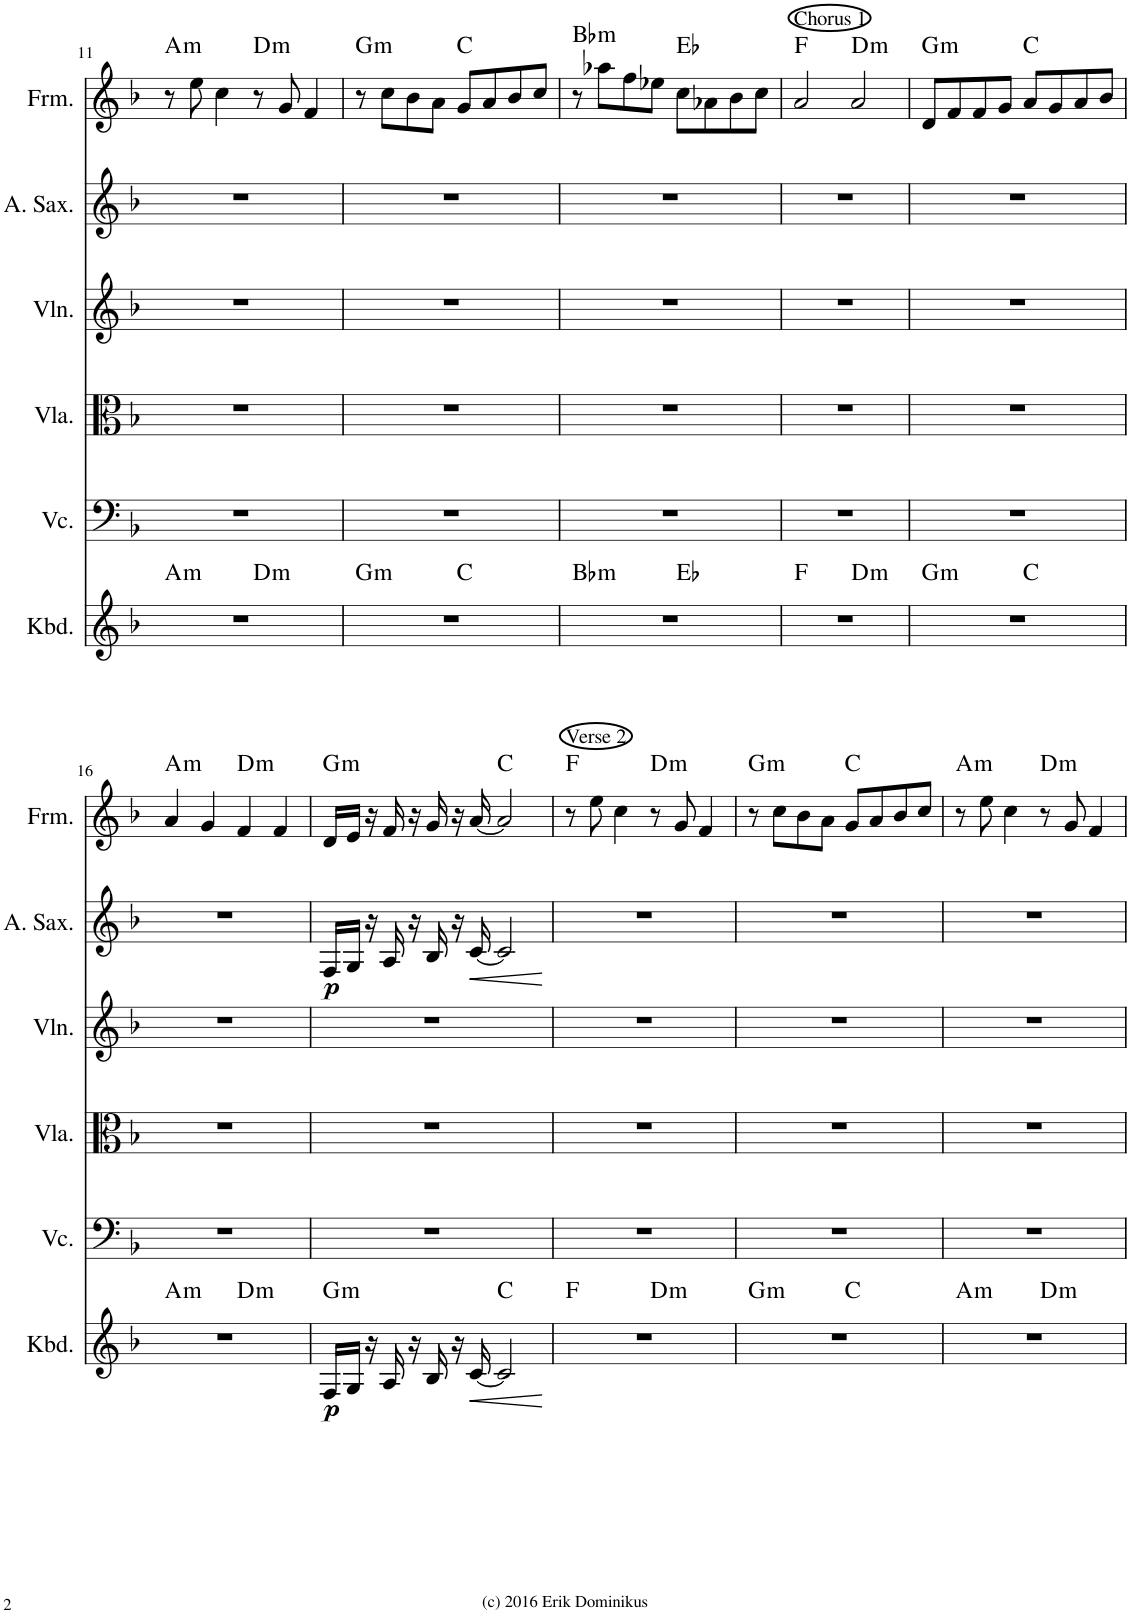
**kern	**dynam	**harte	**kern	**kern	**kern	**kern	**dynam	**kern	**harte
*part6	*part6	*part6	*part5	*part4	*part3	*part2	*part2	*part1	*part1
*staff6	*staff6	*	*staff5	*staff4	*staff3	*staff2	*staff2	*staff1	*
*I"Keyboard	*	*	*I"Violoncello	*I"Viola	*I"Violin	*I"Alto Saxophone	*	*I"Form	*
*I'Kbd.	*	*	*I'Vc.	*I'Vla.	*I'Vln.	*I'A. Sax.	*	*I'Frm.	*
!!LO:PB:g=z
*clefG2	*	*	*clefF4	*clefC3	*clefG2	*clefG2	*	*clefG2	*
*	*	*	*	*	*	*ITrd5c9	*	*	*
*k[b-]	*	*	*k[b-]	*k[b-]	*k[b-]	*k[b-]	*	*k[b-]	*
*M4/4	*	*	*M4/4	*M4/4	*M4/4	*M4/4	*	*M4/4	*
=11	=11	=11	=11	=11	=11	=11	=11	=11	=11
!	!	!LO:H:kt=m	!	!	!	!	!	!	!LO:H:kt=m
*^	*	*	*	*	*	*	*	*	*
1r	2ryy	.	A:min	1r	1r	1r	1r	.	8r	A:min
.	.	.	.	.	.	.	.	.	8ee\	.
.	.	.	.	.	.	.	.	.	4cc\	.
!	!	!	!LO:H:kt=m	!	!	!	!	!	!	!LO:H:kt=m
.	2ryy	.	D:min	.	.	.	.	.	8r	D:min
.	.	.	.	.	.	.	.	.	8g/	.
.	.	.	.	.	.	.	.	.	4f/	.
=12	=12	=12	=12	=12	=12	=12	=12	=12	=12	=12
!	!	!	!LO:H:kt=m	!	!	!	!	!	!	!LO:H:kt=m
1r	2ryy	.	G:min	1r	1r	1r	1r	.	8r	G:min
.	.	.	.	.	.	.	.	.	8cc\L	.
.	.	.	.	.	.	.	.	.	8b-\	.
.	.	.	.	.	.	.	.	.	8a\J	.
.	2ryy	.	C:maj	.	.	.	.	.	8g/L	C:maj
.	.	.	.	.	.	.	.	.	8a/	.
.	.	.	.	.	.	.	.	.	8b-/	.
.	.	.	.	.	.	.	.	.	8cc/J	.
=13	=13	=13	=13	=13	=13	=13	=13	=13	=13	=13
!	!	!	!LO:H:kt=m	!	!	!	!	!	!	!LO:H:kt=m
1r	2ryy	.	Bb:min	1r	1r	1r	1r	.	8r	Bb:min
.	.	.	.	.	.	.	.	.	8aa-X\L	.
.	.	.	.	.	.	.	.	.	8ff\	.
.	.	.	.	.	.	.	.	.	8ee-X\J	.
.	2ryy	.	Eb:maj	.	.	.	.	.	8cc\L	Eb:maj
.	.	.	.	.	.	.	.	.	8a-X\	.
.	.	.	.	.	.	.	.	.	8b-\	.
.	.	.	.	.	.	.	.	.	8cc\J	.
=14	=14	=14	=14	=14	=14	=14	=14	=14	=14	=14
!	!	!	!	!	!	!	!	!	!LO:TX:a:t=Chorus 1	!
1r	2ryy	.	F:maj	1r	1r	1r	1r	.	2a/	F:maj
!	!	!	!LO:H:kt=m	!	!	!	!	!	!	!LO:H:kt=m
.	2ryy	.	D:min	.	.	.	.	.	2a/	D:min
=15	=15	=15	=15	=15	=15	=15	=15	=15	=15	=15
!	!	!	!LO:H:kt=m	!	!	!	!	!	!	!LO:H:kt=m
1r	2ryy	.	G:min	1r	1r	1r	1r	.	8d/L	G:min
.	.	.	.	.	.	.	.	.	8f/	.
.	.	.	.	.	.	.	.	.	8f/	.
.	.	.	.	.	.	.	.	.	8g/J	.
.	2ryy	.	C:maj	.	.	.	.	.	8a/L	C:maj
.	.	.	.	.	.	.	.	.	8g/	.
.	.	.	.	.	.	.	.	.	8a/	.
.	.	.	.	.	.	.	.	.	8b-/J	.
!!LO:LB:g=z
=16	=16	=16	=16	=16	=16	=16	=16	=16	=16	=16
!	!	!	!LO:H:kt=m	!	!	!	!	!	!	!LO:H:kt=m
1r	2ryy	.	A:min	1r	1r	1r	1r	.	4a/	A:min
.	.	.	.	.	.	.	.	.	4g/	.
!	!	!	!LO:H:kt=m	!	!	!	!	!	!	!LO:H:kt=m
.	2ryy	.	D:min	.	.	.	.	.	4f/	D:min
.	.	.	.	.	.	.	.	.	4f/	.
=17	=17	=17	=17	=17	=17	=17	=17	=17	=17	=17
!	!	!LO:DY:b	!LO:H:kt=m	!	!	!	!	!LO:DY:b	!	!LO:H:kt=m
*v	*v	*	*	*	*	*	*	*	*	*
16F/LL	p	G:min	1r	1r	1r	16F/LL	p	16d/LL	G:min
16G/JJ	.	.	.	.	.	16G/JJ	.	16e/JJ	.
16r	.	.	.	.	.	16r	.	16r	.
16A/	.	.	.	.	.	16A/	.	16f/	.
16r	.	.	.	.	.	16r	.	16r	.
16B-/	.	.	.	.	.	16B-/	.	16g/	.
16r	.	.	.	.	.	16r	.	16r	.
!	!LO:HP:b	!	!	!	!	!	!LO:HP:b	!	!
[16c/	<	.	.	.	.	[16c/	<	[16a/	.
2c/]	.	C:maj	.	.	.	2c/]	.	2a/]	C:maj
.	[	.	.	.	.	.	[	.	.
=18	=18	=18	=18	=18	=18	=18	=18	=18	=18
!	!	!	!	!	!	!	!	!LO:TX:a:t=Verse 2	!
*^	*	*	*	*	*	*	*	*	*
1r	2ryy	.	F:maj	1r	1r	1r	1r	.	8r	F:maj
.	.	.	.	.	.	.	.	.	8ee\	.
.	.	.	.	.	.	.	.	.	4cc\	.
!	!	!	!LO:H:kt=m	!	!	!	!	!	!	!LO:H:kt=m
.	2ryy	.	D:min	.	.	.	.	.	8r	D:min
.	.	.	.	.	.	.	.	.	8g/	.
.	.	.	.	.	.	.	.	.	4f/	.
=19	=19	=19	=19	=19	=19	=19	=19	=19	=19	=19
!	!	!	!LO:H:kt=m	!	!	!	!	!	!	!LO:H:kt=m
1r	2ryy	.	G:min	1r	1r	1r	1r	.	8r	G:min
.	.	.	.	.	.	.	.	.	8cc\L	.
.	.	.	.	.	.	.	.	.	8b-\	.
.	.	.	.	.	.	.	.	.	8a\J	.
.	2ryy	.	C:maj	.	.	.	.	.	8g/L	C:maj
.	.	.	.	.	.	.	.	.	8a/	.
.	.	.	.	.	.	.	.	.	8b-/	.
.	.	.	.	.	.	.	.	.	8cc/J	.
=20	=20	=20	=20	=20	=20	=20	=20	=20	=20	=20
!	!	!	!LO:H:kt=m	!	!	!	!	!	!	!LO:H:kt=m
1r	2ryy	.	A:min	1r	1r	1r	1r	.	8r	A:min
.	.	.	.	.	.	.	.	.	8ee\	.
.	.	.	.	.	.	.	.	.	4cc\	.
!	!	!	!LO:H:kt=m	!	!	!	!	!	!	!LO:H:kt=m
.	2ryy	.	D:min	.	.	.	.	.	8r	D:min
.	.	.	.	.	.	.	.	.	8g/	.
.	.	.	.	.	.	.	.	.	4f/	.
*v	*v	*	*	*	*	*	*	*	*	*
=	=	=	=	=	=	=	=	=	=
*-	*-	*-	*-	*-	*-	*-	*-	*-	*-
